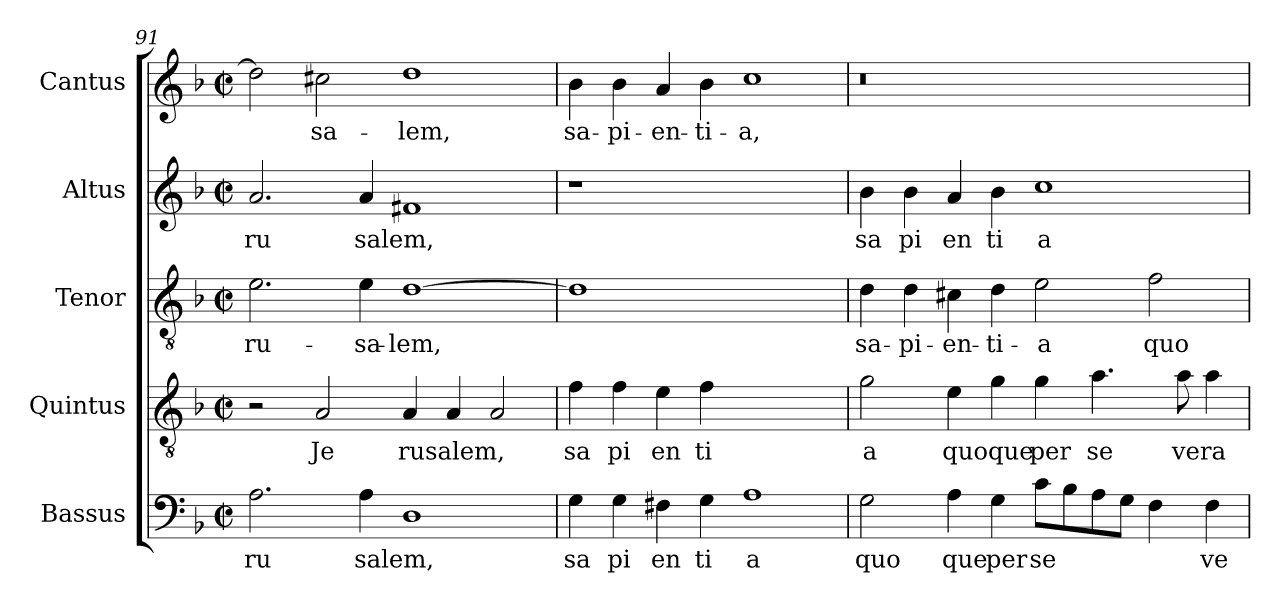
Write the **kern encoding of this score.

**kern	**text	**kern	**text	**kern	**text	**kern	**text	**kern	**text
*part5	*part5	*part4	*part4	*part3	*part3	*part2	*part2	*part1	*part1
*staff5	*staff5	*staff4	*staff4	*staff3	*staff3	*staff2	*staff2	*staff1	*staff1
*I"Bassus	*	*I"Quintus	*	*I"Tenor	*	*I"Altus	*	*I"Cantus	*
*clefF4	*	*clefGv2	*	*clefGv2	*	*clefG2	*	*clefG2	*
*k[b-]	*	*k[b-]	*	*k[b-]	*	*k[b-]	*	*k[b-]	*
*F:	*	*F:	*	*F:	*	*F:	*	*F:	*
*M2/2	*	*M2/2	*	*M2/2	*	*M2/2	*	*M2/2	*
*met(c|)	*	*met(c|)	*	*met(c|)	*	*met(c|)	*	*met(c|)	*
=91	=91	=91	=91	=91	=91	=91	=91	=91	=91
!	!LO:LY:b:cj	!	!	!	!LO:LY:b:cj	!	!LO:LY:b:cj	!	!
2.A\	ru	2r	.	2.e\	-ru-	2.a/	ru	2dd\]	.
!	!	!	!LO:LY:b:cj	!	!	!	!	!	!LO:LY:b:cj
.	.	2A/	Je	.	.	.	.	2cc#X\	-sa-
!	!LO:LY:b	!	!	!	!LO:LY:b:cj	!	!LO:LY:b	!	!
4A\	salem,	.	.	4e\	-sa-	4a/	salem,	.	.
!	!	!	!LO:LY:b	!	!LO:LY:b	!	!	!	!LO:LY:b:cj
1D	.	4A/	rusalem,	[>1d	-lem,	1f#X	.	1dd	-lem,
.	.	4A/	.	.	.	.	.	.	.
.	.	2A/	.	.	.	.	.	.	.
=92	=92	=92	=92	=92	=92	=92	=92	=92	=92
!	!LO:LY:b:cj	!	!LO:LY:b:cj	!	!	!	!	!	!LO:LY:b:cj
4G\	sa	4f\	sa	1d]	.	1r	.	4b-\	sa-
!	!LO:LY:b:cj	!	!LO:LY:b:cj	!	!	!	!	!	!LO:LY:b:cj
4G\	pi	4f\	pi	.	.	.	.	4b-\	-pi-
!	!LO:LY:b:cj	!	!LO:LY:b:cj	!	!	!	!	!	!LO:LY:b:cj
4F#X\	en	4e\	en	.	.	.	.	4a/	-en-
!	!LO:LY:b:cj	!	!LO:LY:b:cj	!	!	!	!	!	!LO:LY:b:cj
4G\	ti	4f\	ti	.	.	.	.	4b-\	-ti-
!	!LO:LY:b:cj	!	!	!	!	!	!	!	!LO:LY:b:cj
1A	a	1ryy	.	1ryy	.	1ryy	.	1cc	-a,
=93	=93	=93	=93	=93	=93	=93	=93	=93	=93
!	!LO:LY:b:cj	!	!LO:LY:b:cj	!	!LO:LY:b:cj	!	!LO:LY:b:cj	!	!
2G\	quo	2g\	a	4d\	sa-	4b-\	sa	0r	.
!	!	!	!	!	!LO:LY:b:cj	!	!LO:LY:b:cj	!	!
.	.	.	.	4d\	-pi-	4b-\	pi	.	.
!	!LO:LY:b:cj	!	!LO:LY:b	!	!LO:LY:b:cj	!	!LO:LY:b:cj	!	!
4A\	que	4e\	quoque	4c#X\	-en-	4a/	en	.	.
!	!LO:LY:b:cj	!	!	!	!LO:LY:b:cj	!	!LO:LY:b:cj	!	!
4G\	per	4g\	.	4d\	-ti-	4b-\	ti	.	.
!	!LO:LY:b:cj	!	!LO:LY:b:cj	!	!LO:LY:b:cj	!	!LO:LY:b:cj	!	!
8c\L	se	4g\	per	2e\	-a	1cc	a	.	.
8B-\	.	.	.	.	.	.	.	.	.
!	!	!	!LO:LY:b:cj	!	!	!	!	!	!
8A\	.	4.a\	se	.	.	.	.	.	.
8G\J	.	.	.	.	.	.	.	.	.
!	!	!	!	!	!LO:LY:b:cj	!	!	!	!
4F\	.	.	.	2f\	quo-	.	.	.	.
!	!	!	!LO:LY:b:cj	!	!	!	!	!	!
.	.	8a\	vera	.	.	.	.	.	.
!	!LO:LY:b:cj	!	!	!	!	!	!	!	!
4F\	ve	4a\	.	.	.	.	.	.	.
=	=	=	=	=	=	=	=	=	=
*-	*-	*-	*-	*-	*-	*-	*-	*-	*-
